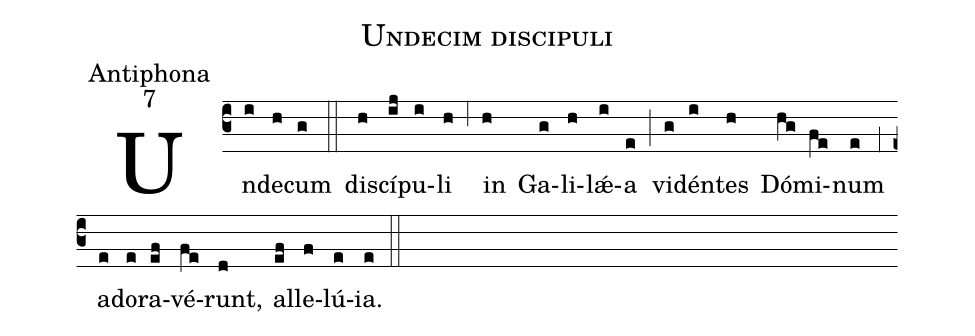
name:Undecim discipuli;
office-part:Antiphona;
mode:7;
%%
(c3) Un(i)de(h)cum(g) (::)
di(h)scí(ij)pu(i)li(h) (,6) in(h) Ga(g)li(h)l{<sp>'ae</sp>}(i)a(e) (;) vi(g)dén(i)tes(h) Dó(hg)mi(fe)num(e) (,1) a(e)do(e)ra(ef)vé(fe)runt,(d) al(ef)le(f)lú(e)ia.(e) (::)
